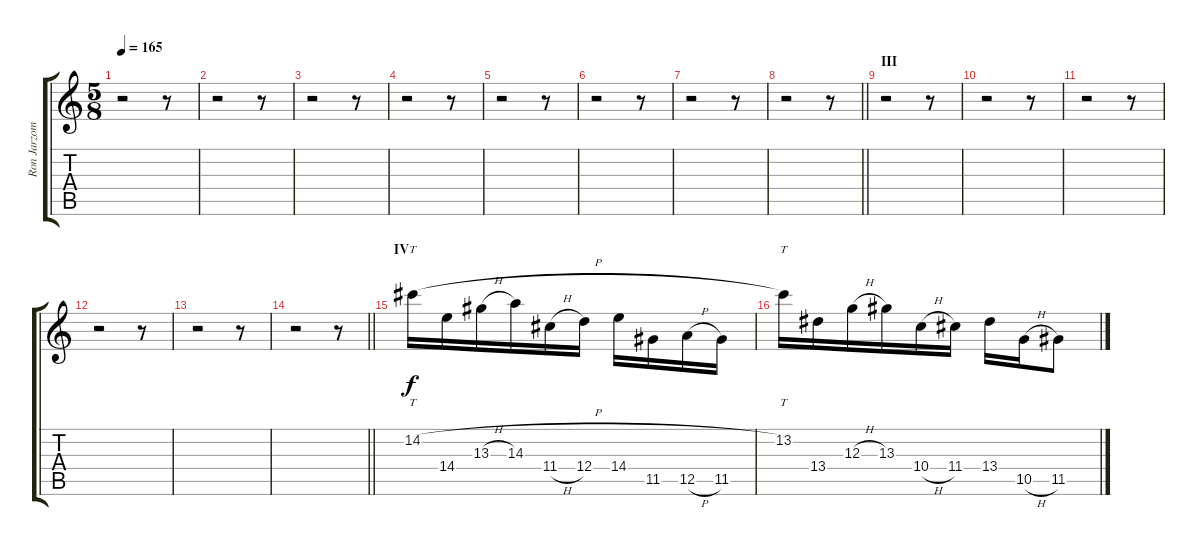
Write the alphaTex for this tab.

\track ("Ron Jarzombek" "Ron Jarzom") {instrument distortionguitar}
\staff {score tabs}
\tuning (E4 B3 G3 D3 A2 E2) {hide}
\ts (5 8)
\tempo 165
\clef g2
\ks c
r.2{dy f} r.8 |
r.2 r.8 |
r.2 r.8 |
r.2 r.8 |
r.2 r.8 |
r.2 r.8 |
r.2 r.8 |
\barLineRight lightlight
r.2 r.8 |
\section ("" "III")
r.2 r.8 |
r.2 r.8 |
r.2 r.8 |
r.2 r.8 |
r.2 r.8 |
\barLineRight lightlight
r.2 r.8 |
\section ("" "IV")
14.2{h}.16{tt} 14.4.16 13.3{h}.16 14.3.16 11.4{h}.16 12.4.16 14.4.16 11.5.16 12.5{h}.16 11.5.16 |
13.2.16{tt} 13.4.16 12.3{h}.16 13.3.16 10.4{h}.16 11.4.16 13.4.16 10.5{h}.16 11.5.8
